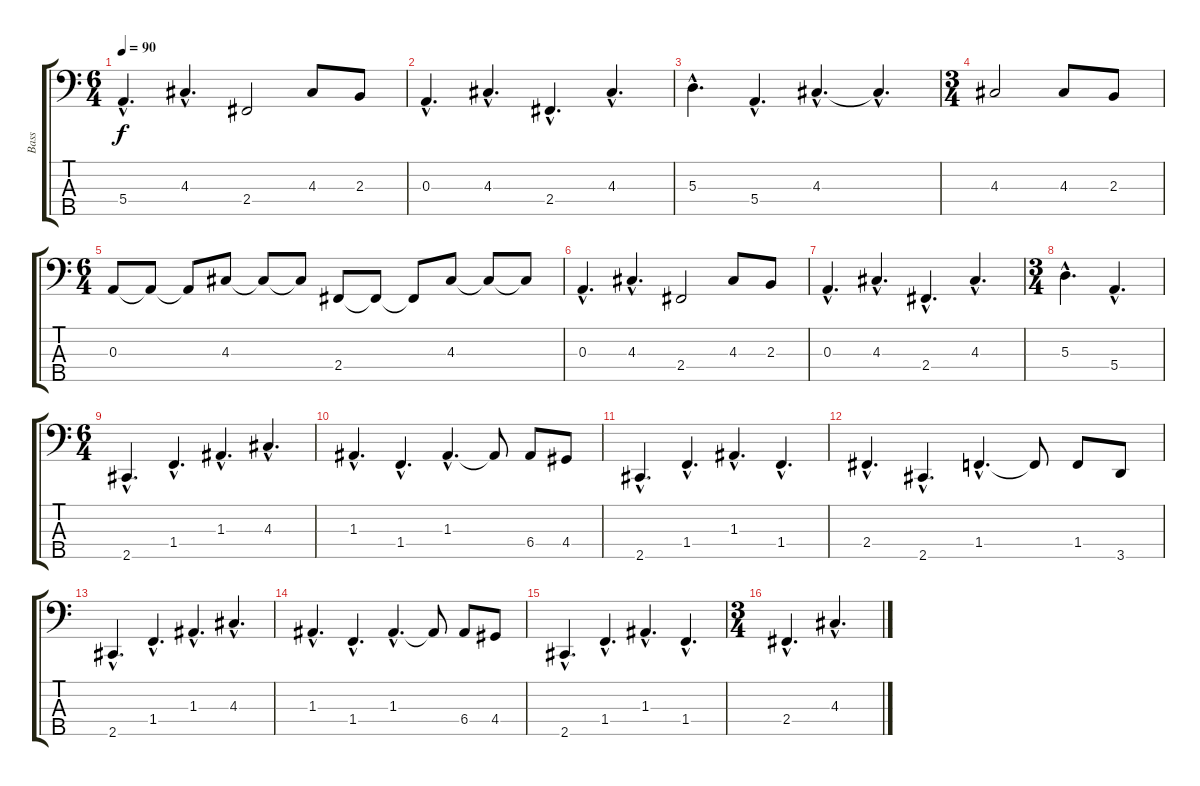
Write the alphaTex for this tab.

\track ("Bass" "Bass") {instrument electricbassfinger}
\staff {score tabs}
\tuning (G2 D2 A1 E1 B0) {hide}
\ts (6 4)
\tempo 90
\clef f4
\ks c
5.4{hac}.4{d dy f} 4.3{hac}.4{d} 2.4.2 4.3.8 2.3.8 |
0.3{hac}.4{d} 4.3{hac}.4{d} 2.4{hac}.4{d} 4.3{hac}.4{d} |
5.3{hac}.4{d} 5.4{hac}.4{d} 4.3{hac}.4{d} 4.3{hac t}.4{d} |
\ts (3 4)
4.3.2 4.3.8 2.3.8 |
\ts (6 4)
0.3.8 0.3{t}.8 0.3{t}.8 4.3.8 4.3{t}.8 4.3{t}.8 2.4.8 2.4{t}.8 2.4{t}.8 4.3.8 4.3{t}.8 4.3{t}.8 |
0.3{hac}.4{d} 4.3{hac}.4{d} 2.4.2 4.3.8 2.3.8 |
0.3{hac}.4{d} 4.3{hac}.4{d} 2.4{hac}.4{d} 4.3{hac}.4{d} |
\ts (3 4)
5.3{hac}.4{d} 5.4{hac}.4{d} |
\ts (6 4)
2.5{hac}.4{d} 1.4{hac}.4{d} 1.3{hac}.4{d} 4.3{hac}.4{d} |
1.3{hac}.4{d} 1.4{hac}.4{d} 1.3{hac}.4{d} 1.3{t}.8 6.4.8 4.4.8 |
2.5{hac}.4{d} 1.4{hac}.4{d} 1.3{hac}.4{d} 1.4{hac}.4{d} |
2.4{hac}.4{d} 2.5{hac}.4{d} 1.4{hac}.4{d} 1.4{t}.8 1.4.8 3.5.8 |
2.5{hac}.4{d} 1.4{hac}.4{d} 1.3{hac}.4{d} 4.3{hac}.4{d} |
1.3{hac}.4{d} 1.4{hac}.4{d} 1.3{hac}.4{d} 1.3{t}.8 6.4.8 4.4.8 |
2.5{hac}.4{d} 1.4{hac}.4{d} 1.3{hac}.4{d} 1.4{hac}.4{d} |
\ts (3 4)
2.4{hac}.4{d} 4.3{hac}.4{d}
